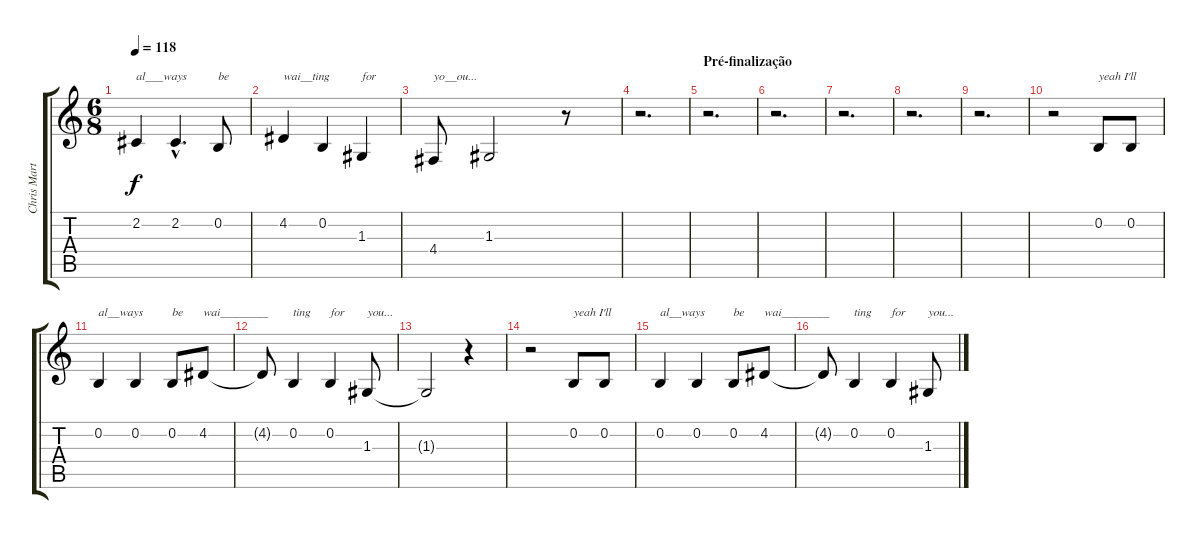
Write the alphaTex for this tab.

\track ("Chris Martin (voz)" "Chris Mart") {instrument tangoaccordion}
\staff {score tabs}
\tuning (E4 B3 G3 D3 A2 E2) {hide}
\ts (6 8)
\tempo 118
\clef g2
\ks c
2.2.4{txt "al___ways" dy f} 2.2{hac}.4{d} 0.2.8{txt "be"} |
4.2.4{txt "wai__ting"} 0.2.4 1.3.4{txt "for"} |
4.4.8{txt "yo__ou..."} 1.3.2 r.8 |
r.2{d} |
\section ("" "Pré-finalização")
r.2{d} |
r.2{d} |
r.2{d} |
r.2{d} |
r.2{d} |
r.2 0.2.8{txt "yeah I'll"} 0.2.8 |
0.2.4{txt "al__ways"} 0.2.4 0.2.8{txt "be"} 4.2.8{txt "wai________"} |
4.2{t}.8 0.2.4{txt "ting"} 0.2.4{txt "for"} 1.3.8{txt "you..."} |
1.3{t}.2 r.4 |
r.2 0.2.8{txt "yeah I'll"} 0.2.8 |
0.2.4{txt "al__ways"} 0.2.4 0.2.8{txt "be"} 4.2.8{txt "wai________"} |
4.2{t}.8 0.2.4{txt "ting"} 0.2.4{txt "for"} 1.3.8{txt "you..."}
